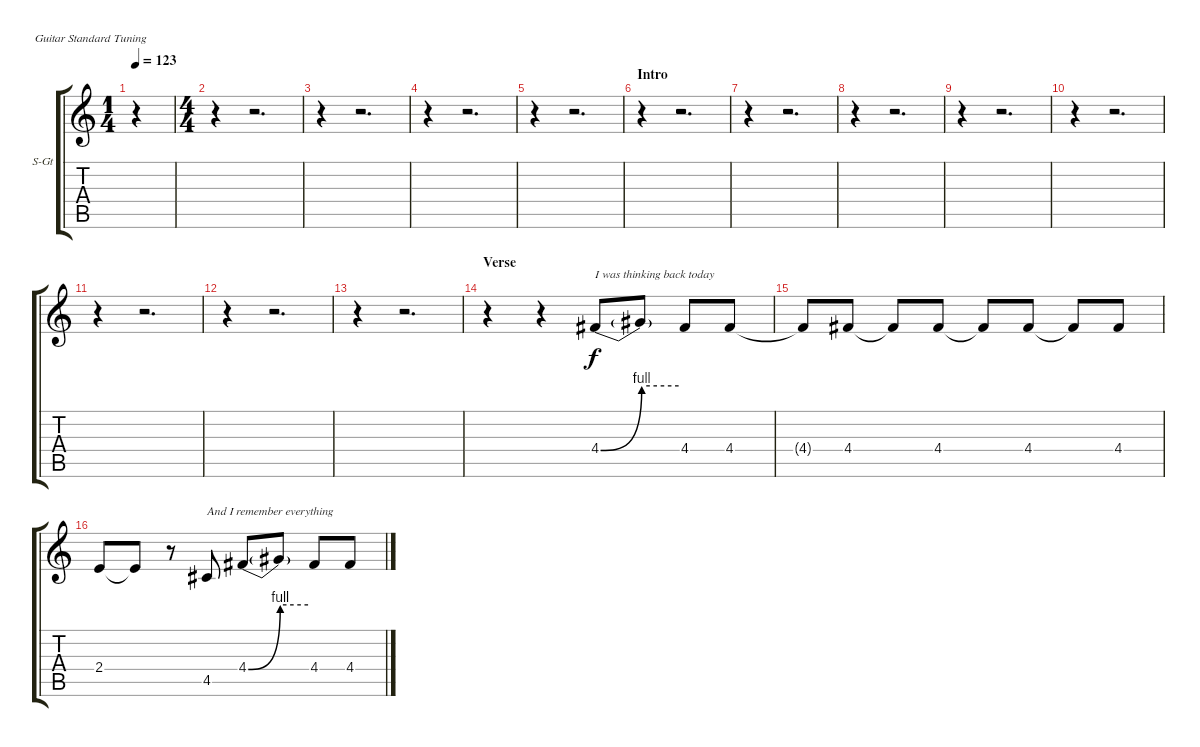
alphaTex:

\bracketExtendMode groupsimilarinstruments
\firstSystemTrackNameOrientation horizontal
\otherSystemsTrackNameOrientation horizontal
\track ("Jeff Gutt (Vocals)" "S-Gt") {instrument harmonica}
\staff {score tabs}
\tuning (E4 B3 G3 D3 A2 E2)
\displaytranspose 12
\ts (1 4)
\tempo 123
\clef g2
\ks c
r.4{dy f instrument harmonica} |
\ts (4 4)
r.4 r.2{d} |
r.4 r.2{d} |
r.4 r.2{d} |
r.4 r.2{d} |
\section ("" "Intro")
r.4 r.2{d} |
r.4 r.2{d} |
r.4 r.2{d} |
r.4 r.2{d} |
r.4 r.2{d} |
r.4 r.2{d} |
r.4 r.2{d} |
r.4 r.2{d} |
\section ("" "Verse")
r.4 r.4 4.4{be (bend 0 0 60 4)}.8{txt "I was thinking back today"} 4.4{be (hold 0 4 60 4) t}.8 4.4.8 4.4.8 |
4.4{t}.8 4.4.8 4.4{t}.8 4.4.8 4.4{t}.8 4.4.8 4.4{t}.8 4.4.8 |
2.4.8 2.4{t}.8 r.8 4.5.8{txt "And I remember everything"} 4.4{be (bend 0 0 60 4)}.8 4.4{be (hold 0 4 60 4) t}.8 4.4.8 4.4.8
